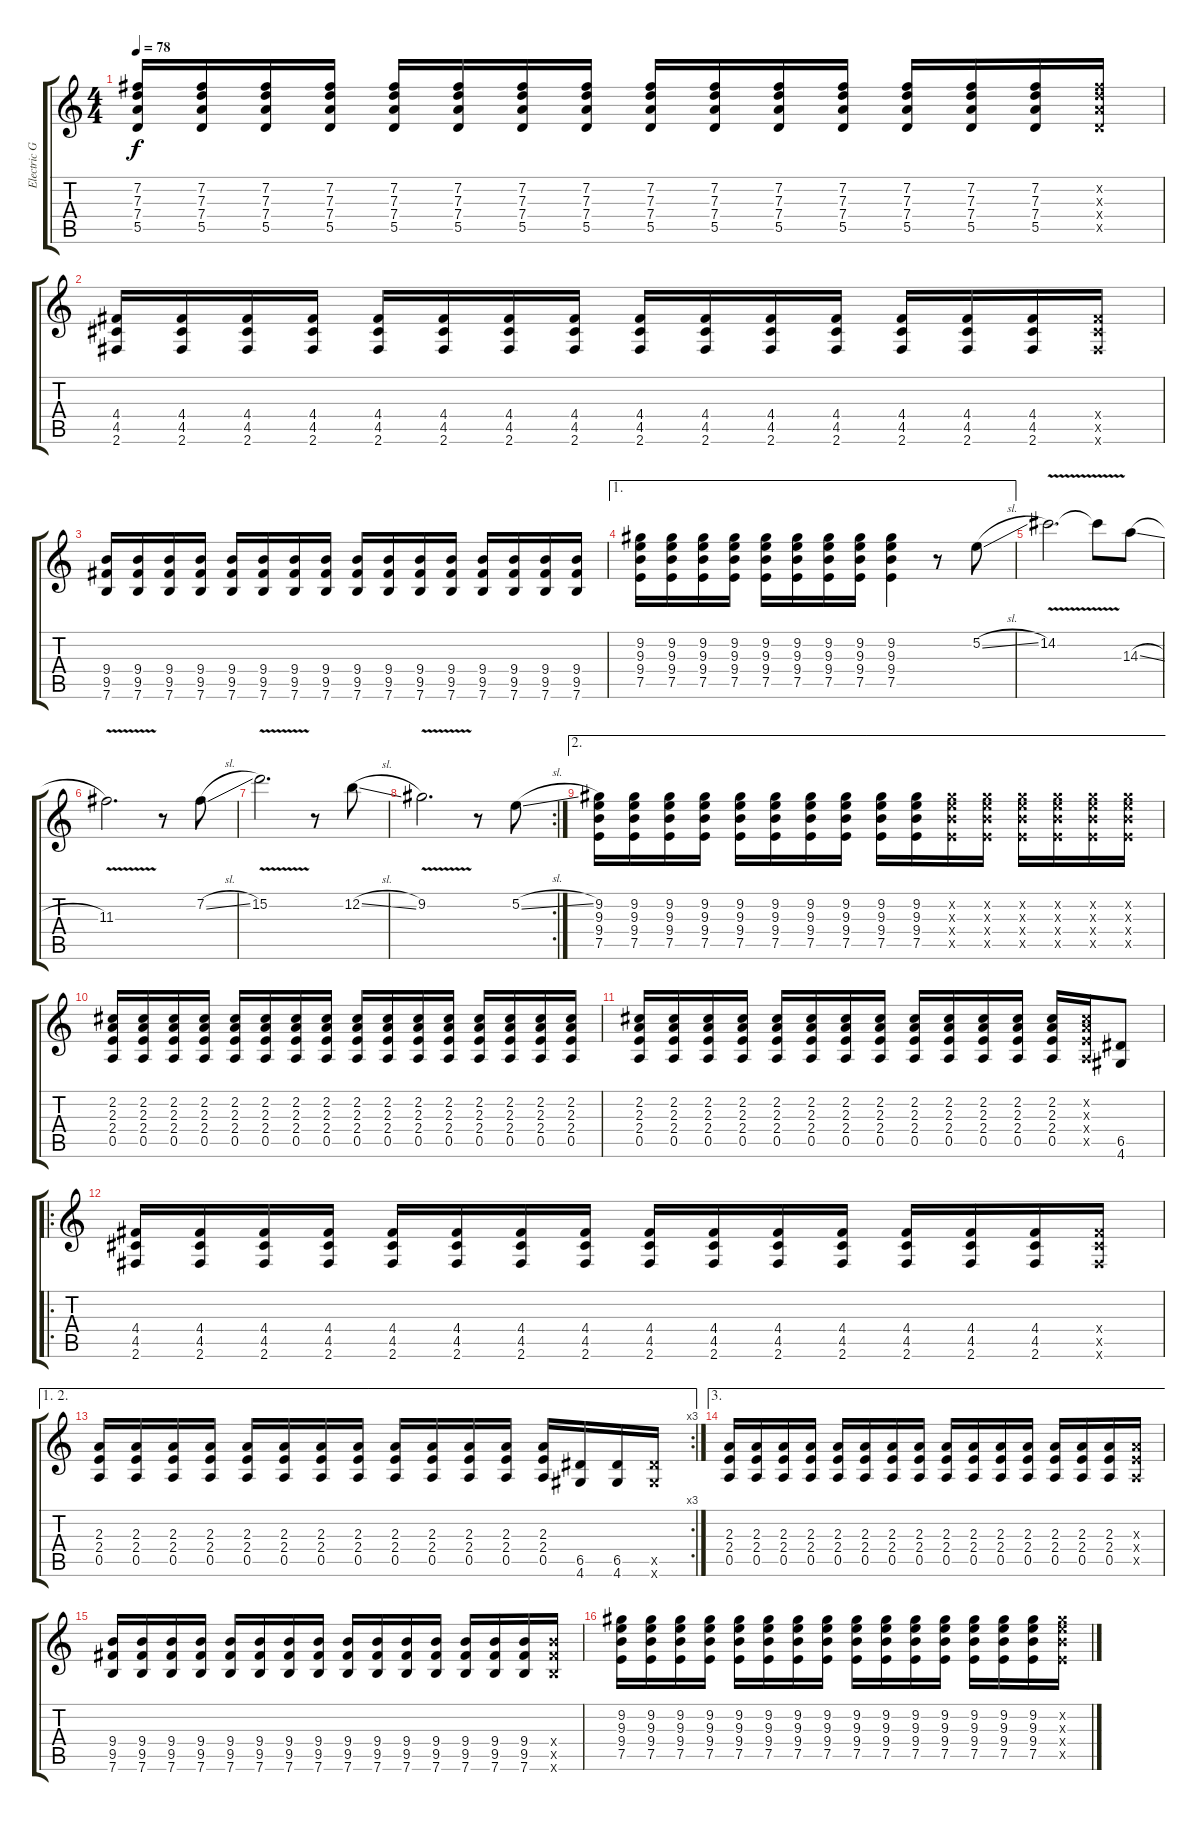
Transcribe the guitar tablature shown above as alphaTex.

\track ("Electric Guitar 2" "Electric G") {instrument distortionguitar}
\staff {score tabs}
\tuning (E4 B3 G3 D3 A2 E2) {hide}
\ts (4 4)
\tempo 78
\clef g2
\ks c
(7.2 7.3 7.4 5.5).16{dy f} (7.2 7.3 7.4 5.5).16 (7.2 7.3 7.4 5.5).16 (7.2 7.3 7.4 5.5).16 (7.2 7.3 7.4 5.5).16 (7.2 7.3 7.4 5.5).16 (7.2 7.3 7.4 5.5).16 (7.2 7.3 7.4 5.5).16 (7.2 7.3 7.4 5.5).16 (7.2 7.3 7.4 5.5).16 (7.2 7.3 7.4 5.5).16 (7.2 7.3 7.4 5.5).16 (7.2 7.3 7.4 5.5).16 (7.2 7.3 7.4 5.5).16 (7.2 7.3 7.4 5.5).16 (7.2{x} 7.3{x} 7.4{x} 5.5{x}).16 |
(4.4 4.5 2.6).16 (4.4 4.5 2.6).16 (4.4 4.5 2.6).16 (4.4 4.5 2.6).16 (4.4 4.5 2.6).16 (4.4 4.5 2.6).16 (4.4 4.5 2.6).16 (4.4 4.5 2.6).16 (4.4 4.5 2.6).16 (4.4 4.5 2.6).16 (4.4 4.5 2.6).16 (4.4 4.5 2.6).16 (4.4 4.5 2.6).16 (4.4 4.5 2.6).16 (4.4 4.5 2.6).16 (4.4{x} 4.5{x} 2.6{x}).16 |
(9.4 9.5 7.6).16 (9.4 9.5 7.6).16 (9.4 9.5 7.6).16 (9.4 9.5 7.6).16 (9.4 9.5 7.6).16 (9.4 9.5 7.6).16 (9.4 9.5 7.6).16 (9.4 9.5 7.6).16 (9.4 9.5 7.6).16 (9.4 9.5 7.6).16 (9.4 9.5 7.6).16 (9.4 9.5 7.6).16 (9.4 9.5 7.6).16 (9.4 9.5 7.6).16 (9.4 9.5 7.6).16 (9.4 9.5 7.6).16 |
\ae 1
(9.2 9.3 9.4 7.5).16 (9.2 9.3 9.4 7.5).16 (9.2 9.3 9.4 7.5).16 (9.2 9.3 9.4 7.5).16 (9.2 9.3 9.4 7.5).16 (9.2 9.3 9.4 7.5).16 (9.2 9.3 9.4 7.5).16 (9.2 9.3 9.4 7.5).16 (9.2 9.3 9.4 7.5).4 r.8 5.2{sl}.8 |
14.2{v}.2{d} 14.2{t}.8 14.3{sl}.8 |
11.3{v}.2{d} r.8 7.2{sl}.8 |
15.2{v}.2{d} r.8 12.2{sl}.8 |
\rc 2
9.2{v}.2{d} r.8 5.2{sl}.8 |
\ae 2
(9.2 9.3 9.4 7.5).16 (9.2 9.3 9.4 7.5).16 (9.2 9.3 9.4 7.5).16 (9.2 9.3 9.4 7.5).16 (9.2 9.3 9.4 7.5).16 (9.2 9.3 9.4 7.5).16 (9.2 9.3 9.4 7.5).16 (9.2 9.3 9.4 7.5).16 (9.2 9.3 9.4 7.5).16 (9.2 9.3 9.4 7.5).16 (9.2{x} 9.3{x} 9.4{x} 7.5{x}).16 (9.2{x} 9.3{x} 9.4{x} 7.5{x}).16 (9.2{x} 9.3{x} 9.4{x} 7.5{x}).16 (9.2{x} 9.3{x} 9.4{x} 7.5{x}).16 (9.2{x} 9.3{x} 9.4{x} 7.5{x}).16 (9.2{x} 9.3{x} 9.4{x} 7.5{x}).16 |
(2.2 2.3 2.4 0.5).16 (2.2 2.3 2.4 0.5).16 (2.2 2.3 2.4 0.5).16 (2.2 2.3 2.4 0.5).16 (2.2 2.3 2.4 0.5).16 (2.2 2.3 2.4 0.5).16 (2.2 2.3 2.4 0.5).16 (2.2 2.3 2.4 0.5).16 (2.2 2.3 2.4 0.5).16 (2.2 2.3 2.4 0.5).16 (2.2 2.3 2.4 0.5).16 (2.2 2.3 2.4 0.5).16 (2.2 2.3 2.4 0.5).16 (2.2 2.3 2.4 0.5).16 (2.2 2.3 2.4 0.5).16 (2.2 2.3 2.4 0.5).16 |
(2.2 2.3 2.4 0.5).16 (2.2 2.3 2.4 0.5).16 (2.2 2.3 2.4 0.5).16 (2.2 2.3 2.4 0.5).16 (2.2 2.3 2.4 0.5).16 (2.2 2.3 2.4 0.5).16 (2.2 2.3 2.4 0.5).16 (2.2 2.3 2.4 0.5).16 (2.2 2.3 2.4 0.5).16 (2.2 2.3 2.4 0.5).16 (2.2 2.3 2.4 0.5).16 (2.2 2.3 2.4 0.5).16 (2.2 2.3 2.4 0.5).16 (2.2{x} 2.3{x} 2.4{x} 0.5{x}).16 (6.5 4.6).8 |
\ro
(4.4 4.5 2.6).16 (4.4 4.5 2.6).16 (4.4 4.5 2.6).16 (4.4 4.5 2.6).16 (4.4 4.5 2.6).16 (4.4 4.5 2.6).16 (4.4 4.5 2.6).16 (4.4 4.5 2.6).16 (4.4 4.5 2.6).16 (4.4 4.5 2.6).16 (4.4 4.5 2.6).16 (4.4 4.5 2.6).16 (4.4 4.5 2.6).16 (4.4 4.5 2.6).16 (4.4 4.5 2.6).16 (4.4{x} 4.5{x} 2.6{x}).16 |
\ae (1 2)
\rc 3
(2.3 2.4 0.5).16 (2.3 2.4 0.5).16 (2.3 2.4 0.5).16 (2.3 2.4 0.5).16 (2.3 2.4 0.5).16 (2.3 2.4 0.5).16 (2.3 2.4 0.5).16 (2.3 2.4 0.5).16 (2.3 2.4 0.5).16 (2.3 2.4 0.5).16 (2.3 2.4 0.5).16 (2.3 2.4 0.5).16 (2.3 2.4 0.5).16 (6.5 4.6).16 (6.5 4.6).16 (6.5{x} 4.6{x}).16 |
\ae 3
(2.3 2.4 0.5).16 (2.3 2.4 0.5).16 (2.3 2.4 0.5).16 (2.3 2.4 0.5).16 (2.3 2.4 0.5).16 (2.3 2.4 0.5).16 (2.3 2.4 0.5).16 (2.3 2.4 0.5).16 (2.3 2.4 0.5).16 (2.3 2.4 0.5).16 (2.3 2.4 0.5).16 (2.3 2.4 0.5).16 (2.3 2.4 0.5).16 (2.3 2.4 0.5).16 (2.3 2.4 0.5).16 (2.3{x} 2.4{x} 0.5{x}).16 |
(9.4 9.5 7.6).16 (9.4 9.5 7.6).16 (9.4 9.5 7.6).16 (9.4 9.5 7.6).16 (9.4 9.5 7.6).16 (9.4 9.5 7.6).16 (9.4 9.5 7.6).16 (9.4 9.5 7.6).16 (9.4 9.5 7.6).16 (9.4 9.5 7.6).16 (9.4 9.5 7.6).16 (9.4 9.5 7.6).16 (9.4 9.5 7.6).16 (9.4 9.5 7.6).16 (9.4 9.5 7.6).16 (9.4{x} 9.5{x} 7.6{x}).16 |
(9.2 9.3 9.4 7.5).16 (9.2 9.3 9.4 7.5).16 (9.2 9.3 9.4 7.5).16 (9.2 9.3 9.4 7.5).16 (9.2 9.3 9.4 7.5).16 (9.2 9.3 9.4 7.5).16 (9.2 9.3 9.4 7.5).16 (9.2 9.3 9.4 7.5).16 (9.2 9.3 9.4 7.5).16 (9.2 9.3 9.4 7.5).16 (9.2 9.3 9.4 7.5).16 (9.2 9.3 9.4 7.5).16 (9.2 9.3 9.4 7.5).16 (9.2 9.3 9.4 7.5).16 (9.2 9.3 9.4 7.5).16 (9.2{x} 9.3{x} 9.4{x} 7.5{x}).16
